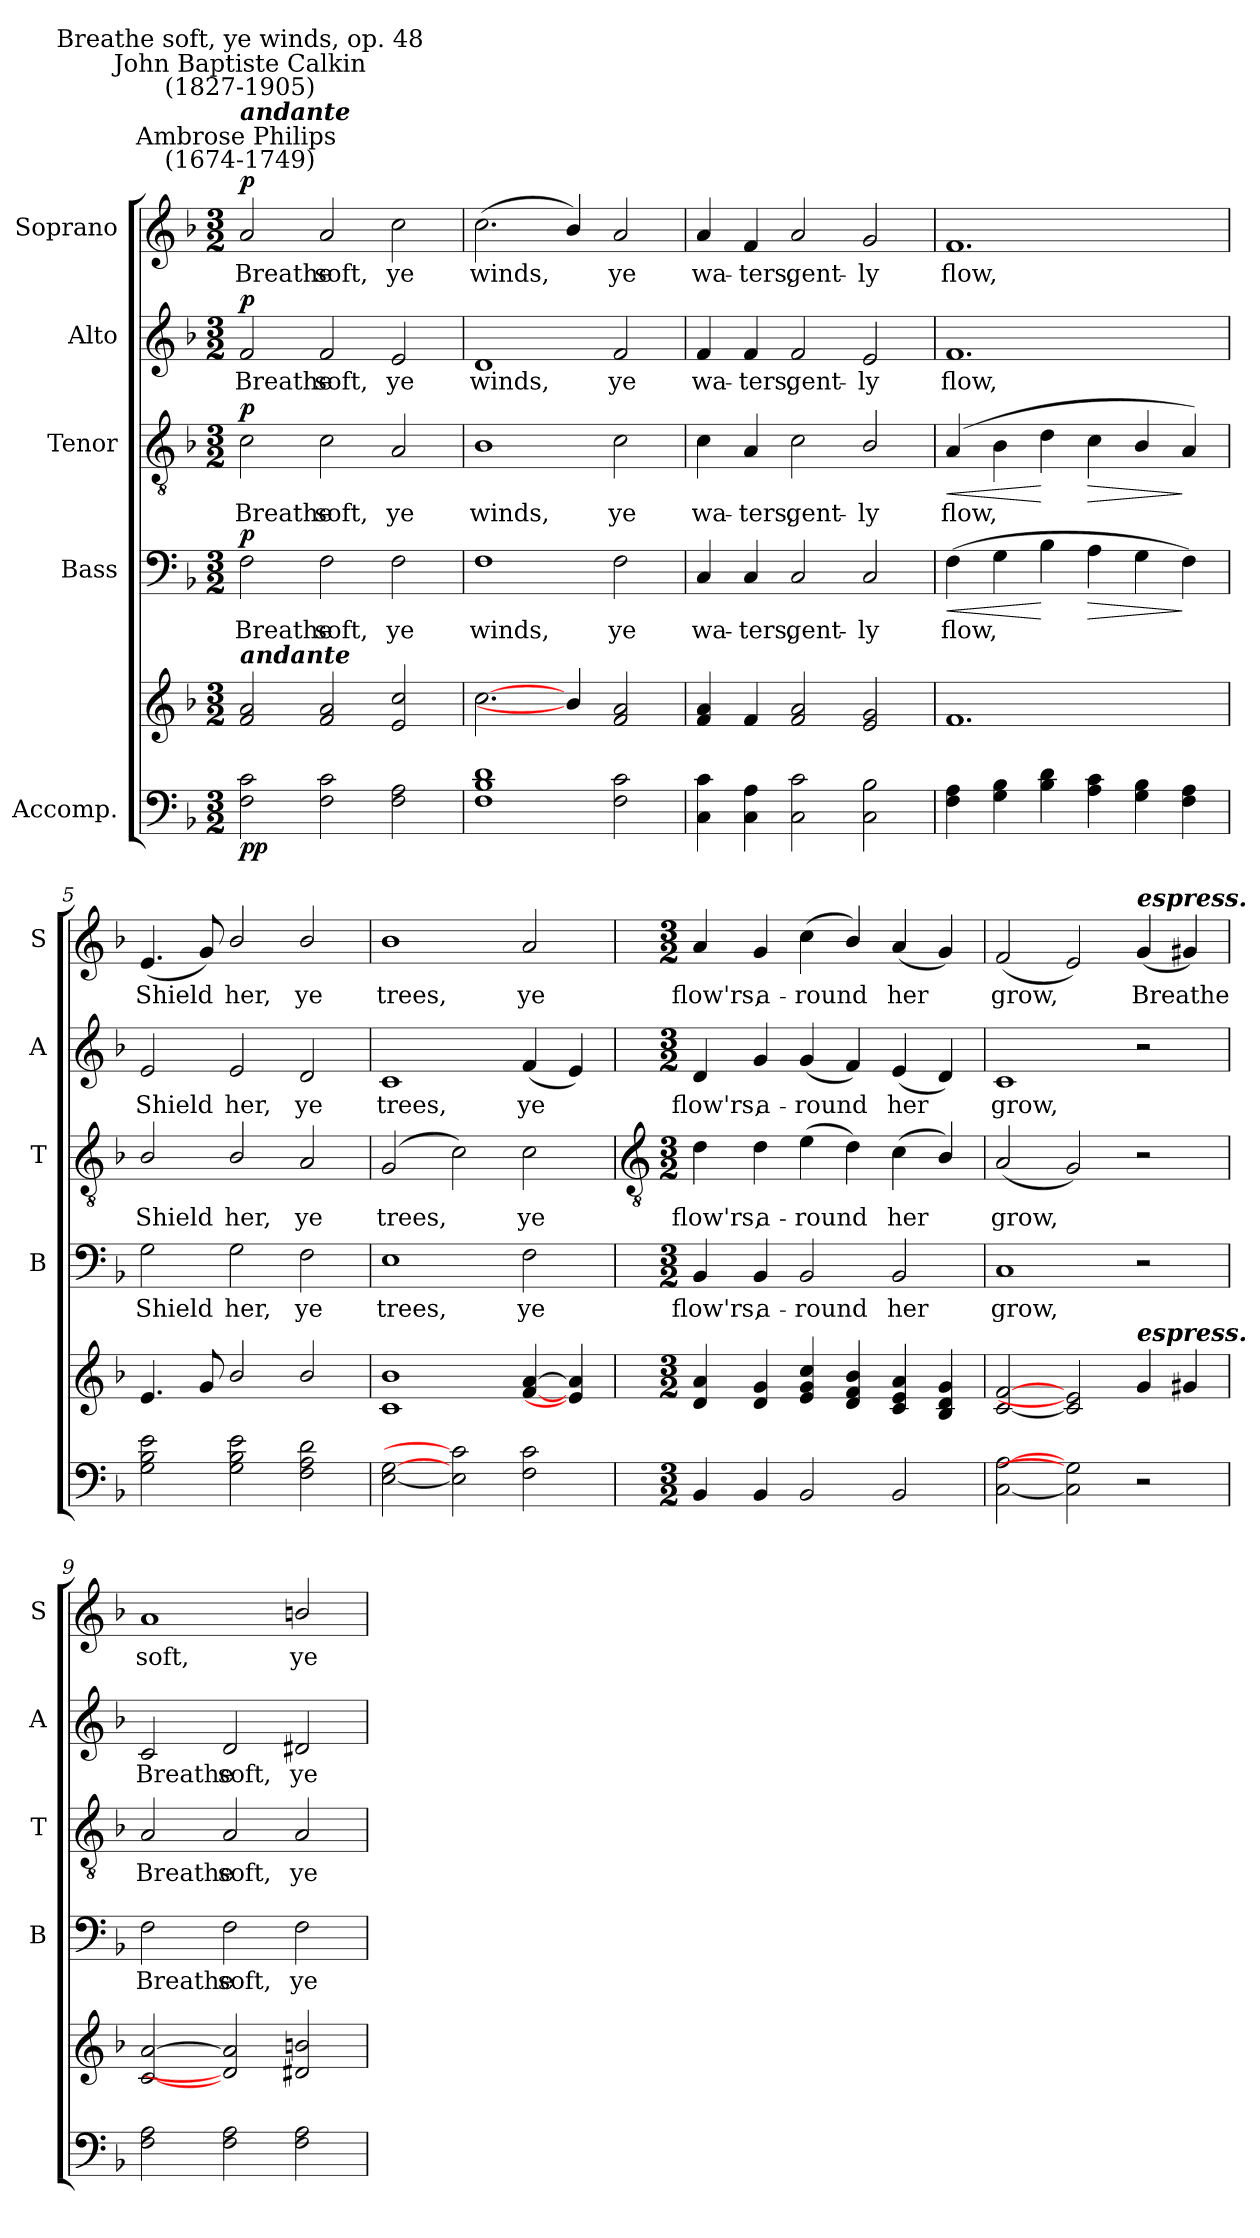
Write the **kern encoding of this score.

**kern	**kern	**dynam	**kern	**text	**dynam	**kern	**text	**dynam	**kern	**text	**dynam	**kern	**text	**dynam
*part5	*part5	*part5	*part4	*part4	*part4	*part3	*part3	*part3	*part2	*part2	*part2	*part1	*part1	*part1
*staff6	*staff5	*staff5/6	*staff4	*staff4	*staff4	*staff3	*staff3	*staff3	*staff2	*staff2	*staff2	*staff1	*staff1	*staff1
*I"Accomp.	*	*	*I"Bass	*	*	*I"Tenor	*	*	*I"Alto	*	*	*I"Soprano	*	*
*	*	*	*I'B	*	*	*I'T	*	*	*I'A	*	*	*I'S	*	*
*clefF4	*clefG2	*	*clefF4	*	*	*clefGv2	*	*	*clefG2	*	*	*clefG2	*	*
*k[b-]	*k[b-]	*	*k[b-]	*	*	*k[b-]	*	*	*k[b-]	*	*	*k[b-]	*	*
*F:	*F:	*	*F:	*	*	*F:	*	*	*F:	*	*	*F:	*	*
*M3/2	*M3/2	*	*M3/2	*	*	*M3/2	*	*	*M3/2	*	*	*M3/2	*	*
*MM160	*MM160	*	*MM160	*	*	*MM160	*	*	*MM160	*	*	*MM160	*	*
=1	=1	=1	=1	=1	=1	=1	=1	=1	=1	=1	=1	=1	=1	=1
!	!	!	!	!	!	!	!	!	!	!	!	!LO:TX:a:cj:t=Ambrose Philips \n(1674-1749)	!	!
!	!	!	!	!	!	!	!	!	!	!	!	!LO:TX:a:Bi:t=andante	!	!
!	!	!	!	!	!	!	!	!	!	!	!	!LO:TX:a:cj:t=John Baptiste Calkin\n(1827-1905)	!	!
!	!	!	!	!	!	!	!	!	!	!	!	!LO:TX:a:cj:t=Breathe soft, ye winds, op. 48	!	!
!	!LO:TX:a:Bi:t=andante	!	!	!	!	!	!	!	!	!	!	!	!	!
!	!	!LO:DY:b=2	!	!LO:LY:b	!	!	!LO:LY:b	!	!	!LO:LY:b	!	!	!LO:LY:b	!
!	!	!LO:DY:n=1:b	!	!	!LO:DY:b	!	!	!LO:DY:b	!	!	!LO:DY:b	!	!	!LO:DY:b
2F 2c	2f 2a	p p	2F	Breathe	p	2c	Breathe	p	2f	Breathe	p	2a	Breathe	p
!	!	!	!	!LO:LY:b	!	!	!LO:LY:b	!	!	!LO:LY:b	!	!	!LO:LY:b	!
2F 2c	2f 2a	.	2F	soft,	.	2c	soft,	.	2f	soft,	.	2a	soft,	.
!	!	!	!	!LO:LY:b	!	!	!LO:LY:b	!	!	!LO:LY:b	!	!	!LO:LY:b	!
2F 2A	2e 2cc	.	2F	ye	.	2A	ye	.	2e	ye	.	2cc	ye	.
=2	=2	=2	=2	=2	=2	=2	=2	=2	=2	=2	=2	=2	=2	=2
!	!	!	!	!LO:LY:b	!	!	!LO:LY:b	!	!	!LO:LY:b	!	!	!LO:LY:b	!
1F 1B- 1d	[2.cc	.	1F	winds,	.	1B-	winds,	.	1d	winds,	.	(<2.cc	winds,	.
.	4b-/]	.	.	.	.	.	.	.	.	.	.	4b-/)	.	.
!	!	!	!	!LO:LY:b	!	!	!LO:LY:b	!	!	!LO:LY:b	!	!	!LO:LY:b	!
2F 2c	2f 2a	.	2F	ye	.	2c	ye	.	2f	ye	.	2a	ye	.
=3	=3	=3	=3	=3	=3	=3	=3	=3	=3	=3	=3	=3	=3	=3
!	!	!	!	!LO:LY:b	!	!	!LO:LY:b	!	!	!LO:LY:b	!	!	!LO:LY:b	!
4C 4c	4f 4a	.	4C	wa-	.	4c	wa-	.	4f	wa-	.	4a	wa-	.
!	!	!	!	!LO:LY:b	!	!	!LO:LY:b	!	!	!LO:LY:b	!	!	!LO:LY:b	!
4C 4A	4f	.	4C	-ters,	.	4A	-ters,	.	4f	-ters,	.	4f	-ters,	.
!	!	!	!	!LO:LY:b	!	!	!LO:LY:b	!	!	!LO:LY:b	!	!	!LO:LY:b	!
2C 2c	2f 2a	.	2C	gent-	.	2c	gent-	.	2f	gent-	.	2a	gent-	.
!	!	!	!	!LO:LY:b	!	!	!LO:LY:b	!	!	!LO:LY:b	!	!	!LO:LY:b	!
2C 2B-	2e 2g	.	2C	-ly	.	2B-/	-ly	.	2e	-ly	.	2g	-ly	.
=4	=4	=4	=4	=4	=4	=4	=4	=4	=4	=4	=4	=4	=4	=4
!	!	!	!	!LO:LY:b	!LO:HP:b	!	!LO:LY:b	!LO:HP:b	!	!LO:LY:b	!	!	!LO:LY:b	!
4F 4A	1.f	.	(>4F	flow,	<	(>4A	flow,	<	1.f	flow,	.	1.f	flow,	.
4G 4B-	.	.	4G	.	.	4B-	.	.	.	.	.	.	.	.
4B- 4d	.	.	4B-	.	[	4d	.	[	.	.	.	.	.	.
!	!	!	!	!	!LO:HP:b	!	!	!LO:HP:b	!	!	!	!	!	!
4A 4c	.	.	4A	.	>	4c	.	>	.	.	.	.	.	.
4G 4B-	.	.	4G	.	.	4B-/	.	.	.	.	.	.	.	.
4F 4A	.	.	4F)	.	]	4A)	.	]	.	.	.	.	.	.
=5	=5	=5	=5	=5	=5	=5	=5	=5	=5	=5	=5	=5	=5	=5
!	!	!	!	!LO:LY:b	!	!	!LO:LY:b	!	!	!LO:LY:b	!	!	!LO:LY:b	!
2G 2B- 2e	4.e	.	2G	Shield	.	2B-/	Shield	.	2e	Shield	.	(<4.e	Shield	.
.	8g	.	.	.	.	.	.	.	.	.	.	8g)	.	.
!	!	!	!	!LO:LY:b	!	!	!LO:LY:b	!	!	!LO:LY:b	!	!	!LO:LY:b	!
2G 2B- 2e	2b-/	.	2G	her,	.	2B-/	her,	.	2e	her,	.	2b-/	her,	.
!	!	!	!	!LO:LY:b	!	!	!LO:LY:b	!	!	!LO:LY:b	!	!	!LO:LY:b	!
2F 2A 2d	2b-/	.	2F	ye	.	2A	ye	.	2d	ye	.	2b-/	ye	.
=6	=6	=6	=6	=6	=6	=6	=6	=6	=6	=6	=6	=6	=6	=6
!	!	!	!	!LO:LY:b	!	!	!LO:LY:b	!	!	!LO:LY:b	!	!	!LO:LY:b	!
[2E [2G	1c 1b-	.	1E	trees,	.	(<2G	trees,	.	1c	trees,	.	1b-	trees,	.
2E] 2c]	.	.	.	.	.	2c)	.	.	.	.	.	.	.	.
!	!	!	!	!LO:LY:b	!	!	!LO:LY:b	!	!	!LO:LY:b	!	!	!LO:LY:b	!
2F 2c	[4f [4a	.	2F	ye	.	2c	ye	.	(<4f	ye	.	2a	ye	.
.	4e] 4a]	.	.	.	.	.	.	.	4e)	.	.	.	.	.
!!LO:LB:g=z
=7	=7	=7	=7	=7	=7	=7	=7	=7	=7	=7	=7	=7	=7	=7
*	*	*	*	*	*	*clefGv2	*	*	*	*	*	*	*	*
*M3/2	*M3/2	*	*M3/2	*	*	*M3/2	*	*	*M3/2	*	*	*M3/2	*	*
!	!	!	!	!LO:LY:b	!	!	!LO:LY:b	!	!	!LO:LY:b	!	!	!LO:LY:b	!
4BB-	4d 4a	.	4BB-	flow'rs,	.	4d	flow'rs,	.	4d	flow'rs,	.	4a	flow'rs,	.
!	!	!	!	!LO:LY:b	!	!	!LO:LY:b	!	!	!LO:LY:b	!	!	!LO:LY:b	!
4BB-	4d 4g	.	4BB-	a-	.	4d	a-	.	4g	a-	.	4g	a-	.
!	!	!	!	!LO:LY:b	!	!	!LO:LY:b	!	!	!LO:LY:b	!	!	!LO:LY:b	!
2BB-	4e 4g 4cc	.	2BB-	-round	.	(>4e	-round	.	(<4g	-round	.	(<4cc	-round	.
.	4d/ 4f/ 4b-/	.	.	.	.	4d)	.	.	4f)	.	.	4b-/)	.	.
!	!	!	!	!LO:LY:b	!	!	!LO:LY:b	!	!	!LO:LY:b	!	!	!LO:LY:b	!
2BB-	4c 4e 4a	.	2BB-	her	.	(<4c	her	.	(<4e	her	.	(<4a	her	.
.	4B- 4d 4g	.	.	.	.	4B-/)	.	.	4d)	.	.	4g)	.	.
=8	=8	=8	=8	=8	=8	=8	=8	=8	=8	=8	=8	=8	=8	=8
!	!	!	!	!LO:LY:b	!	!	!LO:LY:b	!	!	!LO:LY:b	!	!	!LO:LY:b	!
[2C [2A	[2c [2f	.	1C	grow,	.	(<2A	grow,	.	1c	grow,	.	(<2f	grow,	.
2C] 2G]	2c] 2e]	.	.	.	.	2G)	.	.	.	.	.	2e)	.	.
!	!	!	!	!	!	!	!	!	!	!	!	!LO:TX:a:Bi:t=espress.	!	!
!	!LO:TX:a:Bi:t=espress.	!	!	!	!	!	!	!	!	!	!	!	!	!
!	!	!	!	!	!	!	!	!	!	!	!	!	!LO:LY:b	!
2r	4g	.	2r	.	.	2r	.	.	2r	.	.	(<4g	Breathe	.
.	4g#X	.	.	.	.	.	.	.	.	.	.	4g#X)	.	.
=9	=9	=9	=9	=9	=9	=9	=9	=9	=9	=9	=9	=9	=9	=9
!	!	!	!	!LO:LY:b	!	!	!LO:LY:b	!	!	!LO:LY:b	!	!	!LO:LY:b	!
2F 2A	[2c [2a	.	2F	Breathe	.	2A	Breathe	.	2c	Breathe	.	1a	soft,	.
!	!	!	!	!LO:LY:b	!	!	!LO:LY:b	!	!	!LO:LY:b	!	!	!	!
2F 2A	2d] 2a]	.	2F	soft,	.	2A	soft,	.	2d	soft,	.	.	.	.
!	!	!	!	!LO:LY:b	!	!	!LO:LY:b	!	!	!LO:LY:b	!	!	!LO:LY:b	!
2F 2A	2d#X/ 2bn/	.	2F	ye	.	2A	ye	.	2d#X	ye	.	2bn/	ye	.
=	=	=	=	=	=	=	=	=	=	=	=	=	=	=
*-	*-	*-	*-	*-	*-	*-	*-	*-	*-	*-	*-	*-	*-	*-
